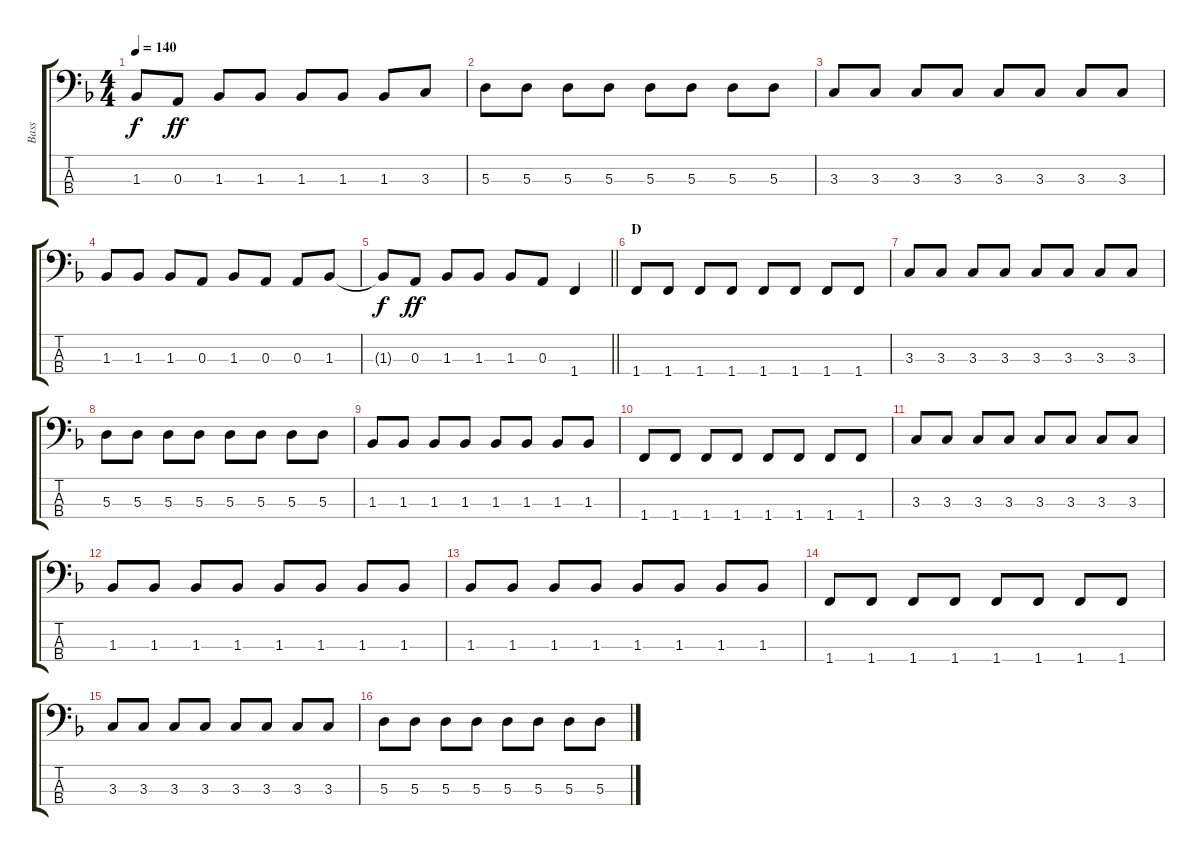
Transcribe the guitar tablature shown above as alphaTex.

\track ("Bass" "Bass") {instrument electricbasspick}
\staff {score tabs}
\tuning (G2 D2 A1 E1) {hide}
\ts (4 4)
\tempo 140
\clef f4
\ks f
1.3{t}.8{dy f} 0.3.8{dy ff} 1.3.8 1.3.8 1.3.8 1.3.8 1.3.8 3.3.8 |
5.3.8 5.3.8 5.3.8 5.3.8 5.3.8 5.3.8 5.3.8 5.3.8 |
3.3.8 3.3.8 3.3.8 3.3.8 3.3.8 3.3.8 3.3.8 3.3.8 |
1.3.8 1.3.8 1.3.8 0.3.8 1.3.8 0.3.8 0.3.8 1.3.8 |
\barLineRight lightlight
1.3{t}.8{dy f} 0.3.8{dy ff} 1.3.8 1.3.8 1.3.8 0.3.8 1.4.4 |
\section ("" "D")
1.4.8 1.4.8 1.4.8 1.4.8 1.4.8 1.4.8 1.4.8 1.4.8 |
3.3.8 3.3.8 3.3.8 3.3.8 3.3.8 3.3.8 3.3.8 3.3.8 |
5.3.8 5.3.8 5.3.8 5.3.8 5.3.8 5.3.8 5.3.8 5.3.8 |
1.3.8 1.3.8 1.3.8 1.3.8 1.3.8 1.3.8 1.3.8 1.3.8 |
1.4.8 1.4.8 1.4.8 1.4.8 1.4.8 1.4.8 1.4.8 1.4.8 |
3.3.8 3.3.8 3.3.8 3.3.8 3.3.8 3.3.8 3.3.8 3.3.8 |
1.3.8 1.3.8 1.3.8 1.3.8 1.3.8 1.3.8 1.3.8 1.3.8 |
1.3.8 1.3.8 1.3.8 1.3.8 1.3.8 1.3.8 1.3.8 1.3.8 |
1.4.8 1.4.8 1.4.8 1.4.8 1.4.8 1.4.8 1.4.8 1.4.8 |
3.3.8 3.3.8 3.3.8 3.3.8 3.3.8 3.3.8 3.3.8 3.3.8 |
5.3.8 5.3.8 5.3.8 5.3.8 5.3.8 5.3.8 5.3.8 5.3.8
